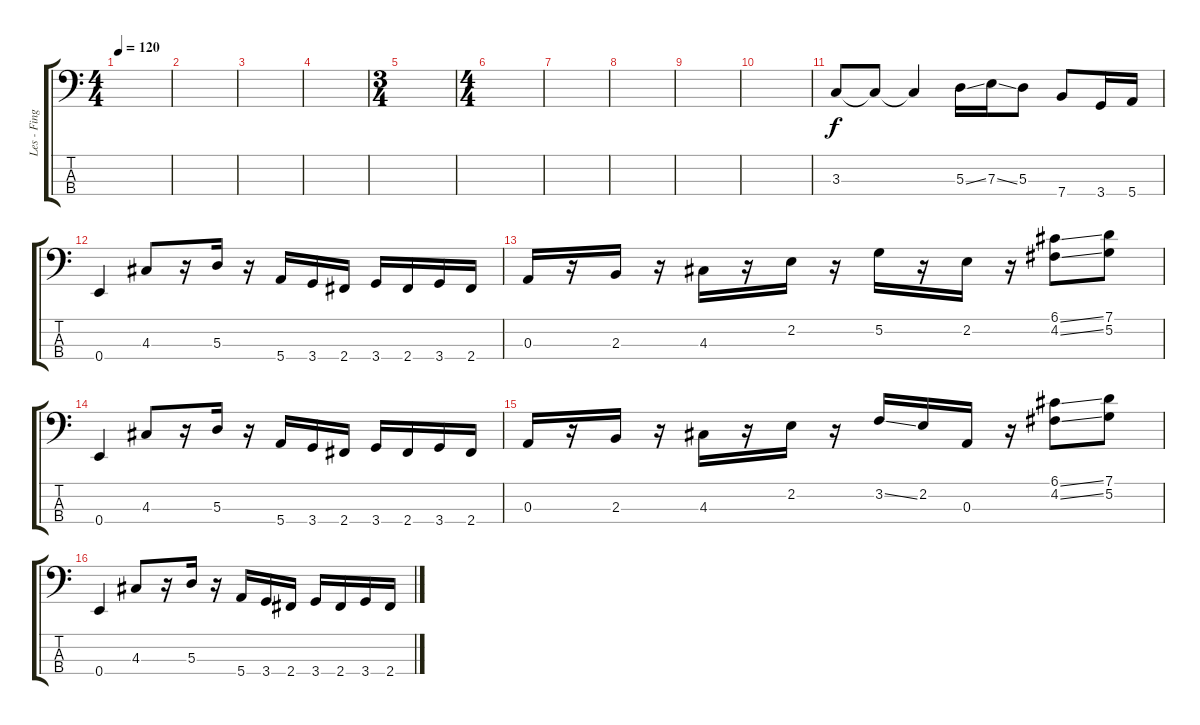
\track ("Les - Finger" "Les - Fing") {instrument electricbassfinger}
\staff {score tabs}
\tuning (G2 D2 A1 E1) {hide}
\ts (4 4)
\tempo 120
\clef f4
\ks c
|
|
|
|
\ts (3 4)
|
\ts (4 4)
|
|
|
|
|
3.3.8 3.3{t}.8 3.3{t}.4 5.3{ss}.16 7.3{ss}.16 5.3.8 7.4.8 3.4.16 5.4.16 |
0.4.4 4.3.8 r.16 5.3.16 r.16 5.4.16 3.4.16 2.4.16 3.4.16 2.4.16 3.4.16 2.4.16 |
0.3.16 r.16 2.3.16 r.16 4.3.16 r.16 2.2.16 r.16 5.2.16 r.16 2.2.16 r.16 (6.1{ss} 4.2{ss}).8 (7.1 5.2).8 |
0.4.4 4.3.8 r.16 5.3.16 r.16 5.4.16 3.4.16 2.4.16 3.4.16 2.4.16 3.4.16 2.4.16 |
0.3.16 r.16 2.3.16 r.16 4.3.16 r.16 2.2.16 r.16 3.2{ss}.16 2.2.16 0.3.16 r.16 (6.1{ss} 4.2{ss}).8 (7.1 5.2).8 |
0.4.4 4.3.8 r.16 5.3.16 r.16 5.4.16 3.4.16 2.4.16 3.4.16 2.4.16 3.4.16 2.4.16
